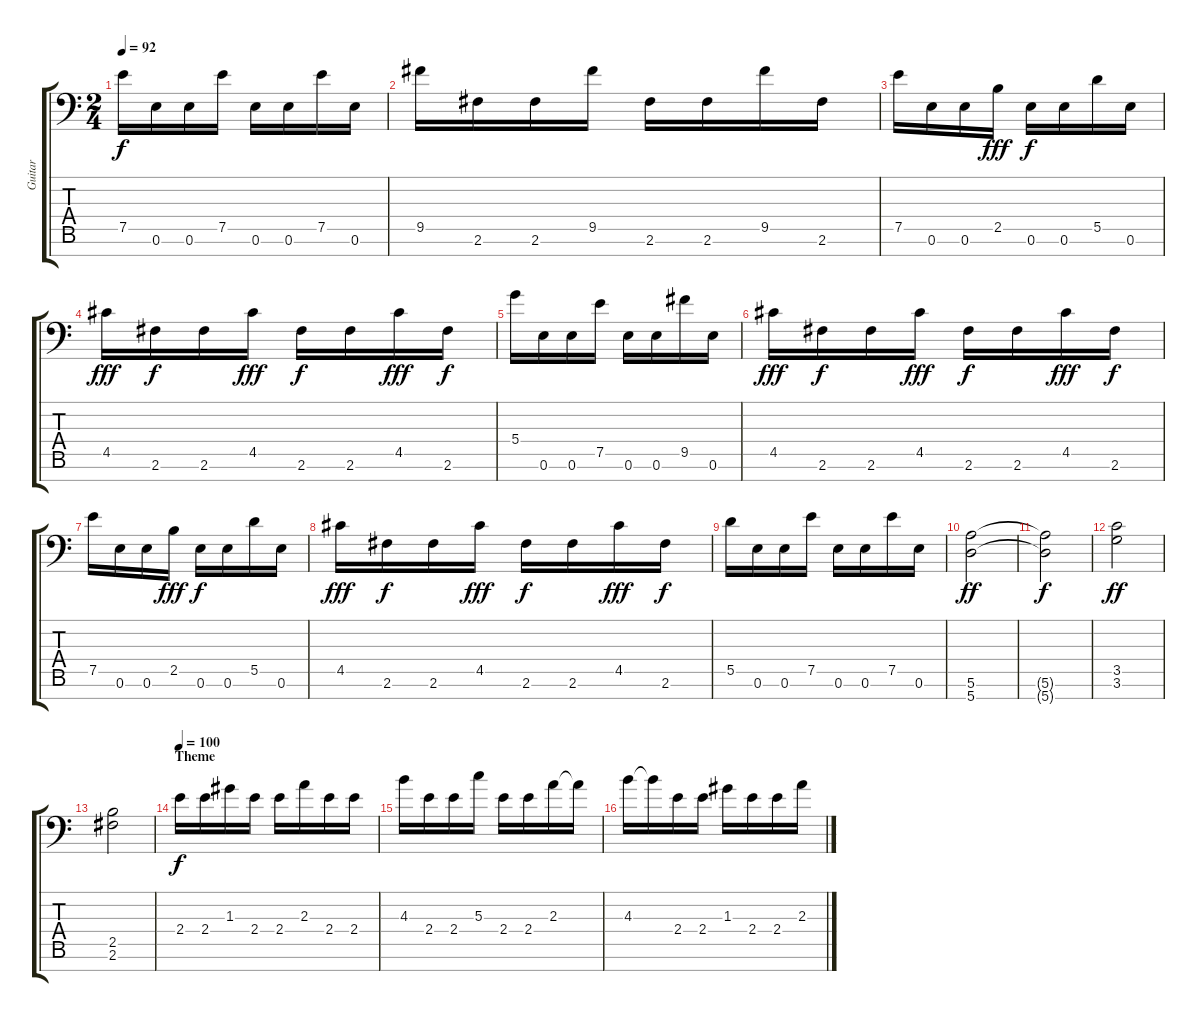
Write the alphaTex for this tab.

\track ("Guitar" "Guitar") {instrument distortionguitar}
\staff {score tabs}
\tuning (E4 B3 G3 D3 A2 E2 A1) {hide}
\ts (2 4)
\tempo 92
\clef f4
\ks c
7.5.16{dy f} 0.6.16 0.6.16 7.5.16 0.6.16 0.6.16 7.5.16 0.6.16 |
9.5.16 2.6.16 2.6.16 9.5.16 2.6.16 2.6.16 9.5.16 2.6.16 |
7.5.16 0.6.16 0.6.16 2.5.16{dy fff} 0.6.16{dy f} 0.6.16 5.5.16 0.6.16 |
4.5.16{dy fff} 2.6.16{dy f} 2.6.16 4.5.16{dy fff} 2.6.16{dy f} 2.6.16 4.5.16{dy fff} 2.6.16{dy f} |
5.4.16 0.6.16 0.6.16 7.5.16 0.6.16 0.6.16 9.5.16 0.6.16 |
4.5.16{dy fff} 2.6.16{dy f} 2.6.16 4.5.16{dy fff} 2.6.16{dy f} 2.6.16 4.5.16{dy fff} 2.6.16{dy f} |
7.5.16 0.6.16 0.6.16 2.5.16{dy fff} 0.6.16{dy f} 0.6.16 5.5.16 0.6.16 |
4.5.16{dy fff} 2.6.16{dy f} 2.6.16 4.5.16{dy fff} 2.6.16{dy f} 2.6.16 4.5.16{dy fff} 2.6.16{dy f} |
5.5.16 0.6.16 0.6.16 7.5.16 0.6.16 0.6.16 7.5.16 0.6.16 |
(5.6 5.7).2{dy ff} |
(5.6{t} 5.7{t}).2{dy f} |
(3.5 3.6).2{dy ff} |
(2.5 2.6).2 |
\section ("" "Theme")
\tempo 100
2.4.16{dy f volume 16} 2.4.16 1.3.16 2.4.16 2.4.16 2.3.16 2.4.16 2.4.16 |
4.3.16 2.4.16 2.4.16 5.3.16 2.4.16 2.4.16 2.3.16 2.3{t}.16 |
4.3.16 4.3{t}.16 2.4.16 2.4.16 1.3.16 2.4.16 2.4.16 2.3.16
